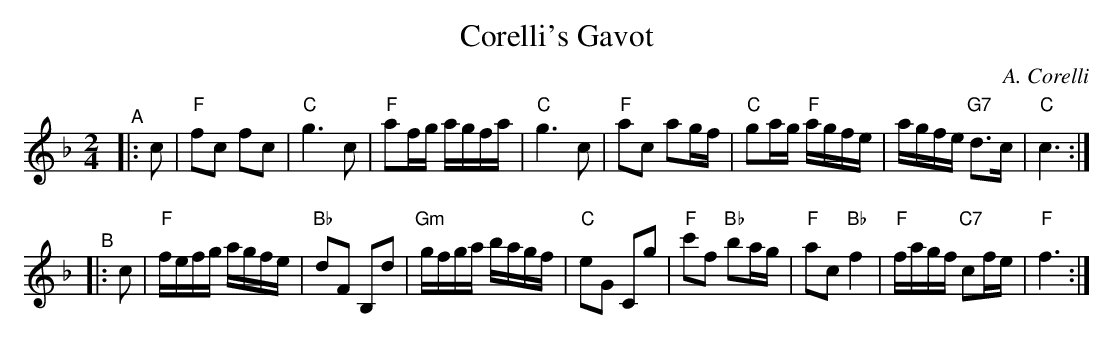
X:1
T: Corelli's Gavot
C: A. Corelli
M: 2/4
L: 1/16
K: F
"^A"|: c2 |\
"F"f2c2 f2c2 | "C"g6 c2 | "F"a2fg agfa | "C"g6 c2 |\
"F"a2c2 a2gf | "C"g2ag "F"agfe | agfe "G7"d3c | "C"c6 :|
"^B"|: c2 |\
"F"fefg agfe | "Bb"d2F2 B,2d2 | "Gm"gfga bagf | "C"e2G2 C2g2 |\
"F"c'2f2 "Bb"b2ag | "F"a2c2 "Bb"f4 | "F"fagf "C7"c2fe | "F"f6 :|
